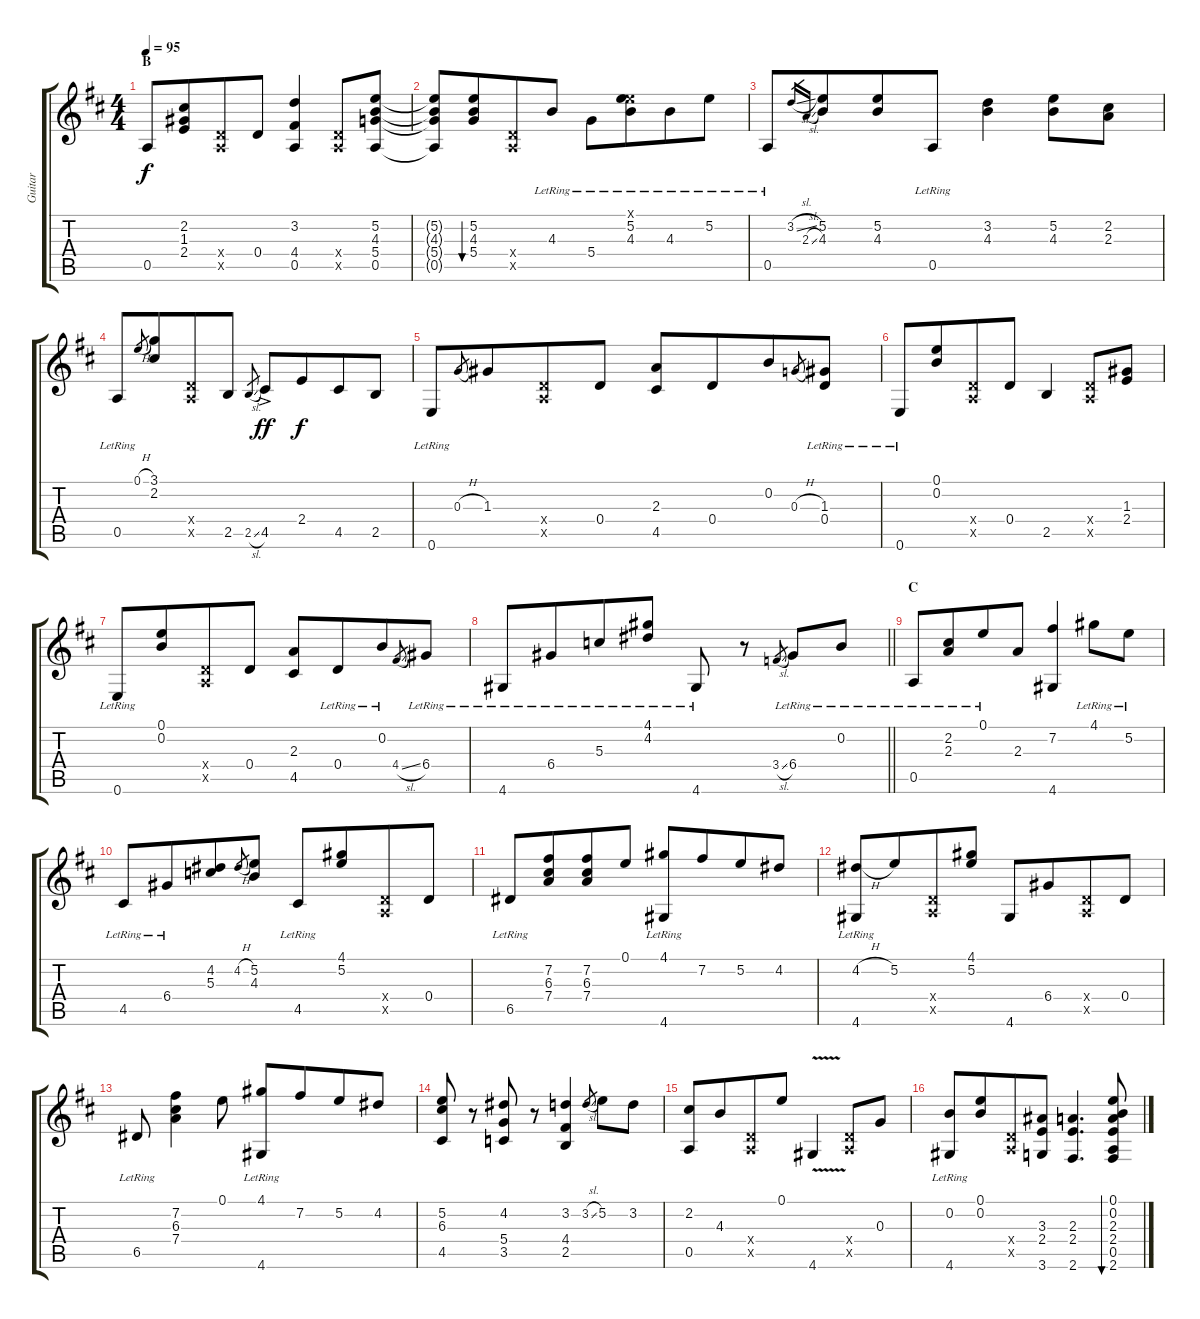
\track ("Guitar" "Guitar") {instrument acousticguitarsteel}
\staff {score tabs}
\tuning (E4 B3 G3 D3 A2 E2) {hide}
\ts (4 4)
\section ("" "B")
\tempo 95
\clef g2
\ks d
0.5.8{dy f} (2.2 1.3 2.4).8{beam merge} (0.4{x} 0.5{x}).8 0.4.8 (3.2 4.4 0.5).4 (0.4{x} 0.5{x}).8 (5.2 4.3 5.4 0.5).8 |
(5.2{t} 4.3{t} 5.4{t} 0.5{t}).8{beam merge} (5.2 4.3 5.4).8{bu 60 beam merge} (0.4{x} 0.5{x}).8{beam merge} 4.3{lr}.8 5.4{lr}.8 (0.1{x} 5.2{lr} 4.3{lr}).8{beam merge} 4.3{lr}.8 5.2{lr}.8 |
0.5{lr}.8 3.2{sl}.16{gr} 2.3{sl}.16{gr} (5.2 4.3).8{beam merge} (5.2 4.3).8 0.5{lr}.8 (3.2 4.3).4 (5.2 4.3).8 (2.2 2.3).8 |
0.5{lr}.8 0.1{h}.8{gr} (3.1 2.2).8{beam merge} (0.4{x} 0.5{x}).8 2.5.8 2.5{sl}.8{gr} 4.5{ac}.8{dy ff} 2.4.8{dy f beam merge} 4.5.8 2.5.8 |
0.6{lr}.8 0.3{h}.8{gr} 1.3.8{beam merge} (0.4{x} 0.5{x}).8 0.4.8 (2.3 4.5).8 0.4.8{beam merge} 0.2.8 0.3{h}.8{gr} (1.3{lr} 0.4{lr}).8 |
0.6{lr}.8 (0.1 0.2).8{beam merge} (0.4{x} 0.5{x}).8 0.4.8 2.5.4 (0.4{x} 0.5{x}).8 (1.3 2.4).8 |
0.6{lr}.8 (0.1 0.2).8{beam merge} (0.4{x} 0.5{x}).8 0.4.8{beam split} (2.3 4.5).8 0.4{lr}.8{beam merge} 0.2{lr}.8 4.4{sl}.8{gr} 6.4{lr}.8 |
\barLineRight lightlight
4.6{lr}.8 6.4{lr}.8{beam merge} 5.3{lr}.8 (4.1{lr} 4.2{lr}).8 4.6{lr}.8 r.8 3.4{sl}.8{gr} 6.4{lr}.8 0.2{lr}.8 |
\section ("" "C")
0.5{lr}.8 (2.2{lr} 2.3{lr}).8{beam merge} 0.1{lr}.8 2.3.8 (7.2 4.6).4 4.1{lr}.8 5.2{lr}.8 |
4.5{lr}.8 6.4{lr}.8{beam merge} (4.2 5.3).8 4.2{h}.8{gr} (5.2 4.3).8 4.5{lr}.8 (4.1 5.2).8{beam merge} (0.4{x} 0.5{x}).8 0.4.8 |
6.5{lr}.8 (7.2 6.3 7.4).8{beam merge} (7.2 6.3 7.4).8 0.1.8 (4.1{lr} 4.6{lr}).8 7.2.8{beam merge} 5.2.8 4.2.8 |
(4.2{h} 4.6{lr}).8 5.2.8{beam merge} (0.4{x} 0.5{x}).8 (4.1 5.2).8 4.6.8 6.4.8{beam merge} (0.4{x} 0.5{x}).8 0.4.8 |
6.5{lr}.8 (7.2 6.3 7.4).4 0.1.8 (4.1 4.6{lr}).8 7.2.8{beam merge} 5.2.8 4.2.8 |
(5.2 6.3 4.5).8 r.8 (4.2 5.4 3.5).8 r.8 (3.2 4.4 2.5).4 3.2{sl}.8{gr} 5.2.8 3.2.8 |
(2.2 0.5).8 4.3.8{beam merge} (0.4{x} 0.5{x}).8 0.1.8 4.6{v}.4 (0.4{x} 0.5{x}).8 0.3.8 |
(0.2 4.6{lr}).8 (0.1 0.2).8{beam merge} (0.4{x} 0.5{x}).8 (3.3 2.4 3.6).8 (2.3 2.4 2.6).4{d} (0.1 0.2 2.3 2.4 0.5 2.6).8{bu 240}
